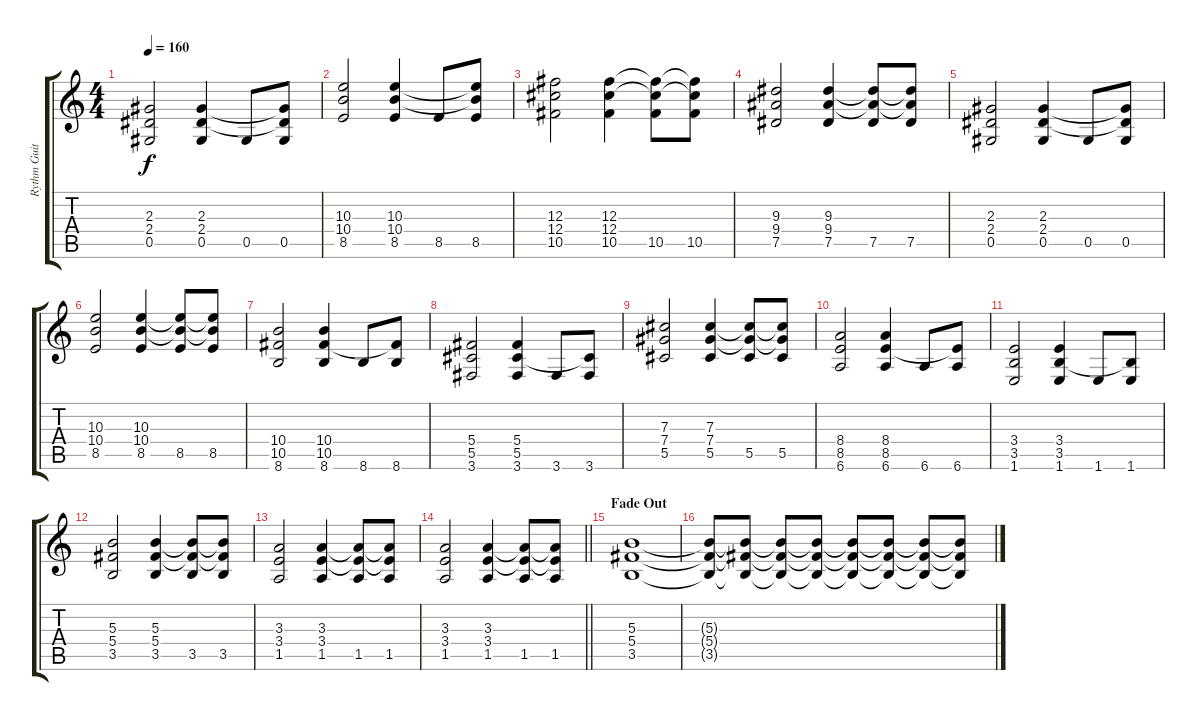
\track ("Rythm Guitar" "Rythm Guit") {instrument distortionguitar}
\staff {score tabs}
\tuning (Eb4 Bb3 Gb3 Db3 Ab2 Eb2) {hide}
\ts (4 4)
\tempo 160
\clef g2
\ks c
(2.3 2.4 0.5).2{dy f} (2.3 2.4 0.5).4 0.5.8 (2.3{t} 2.4{t} 0.5).8 |
(10.3 10.4 8.5).2 (10.3 10.4 8.5).4 8.5.8 (10.3{t} 10.4{t} 8.5).8 |
(12.3 12.4 10.5).2 (12.3 12.4 10.5).4 (12.3{t} 12.4{t} 10.5).8 (12.3{t} 12.4{t} 10.5).8 |
(9.3 9.4 7.5).2 (9.3 9.4 7.5).4 (9.3{t} 9.4{t} 7.5).8 (9.3{t} 9.4{t} 7.5).8 |
(2.3 2.4 0.5).2 (2.3 2.4 0.5).4 0.5.8 (2.3{t} 2.4{t} 0.5).8 |
(10.3 10.4 8.5).2 (10.3 10.4 8.5).4 (10.3{t} 10.4{t} 8.5).8 (10.3{t} 10.4{t} 8.5).8 |
(10.4 10.5 8.6).2 (10.4 10.5 8.6).4 8.6.8 (10.5{t} 8.6).8 |
(5.4 5.5 3.6).2 (5.4 5.5 3.6).4 3.6.8 (5.5{t} 3.6).8 |
(7.3 7.4 5.5).2 (7.3 7.4 5.5).4 (7.3{t} 7.4{t} 5.5).8 (7.3{t} 7.4{t} 5.5).8 |
(8.4 8.5 6.6).2 (8.4 8.5 6.6).4 6.6.8 (8.5{t} 6.6).8 |
(3.4 3.5 1.6).2 (3.4 3.5 1.6).4 1.6.8 (3.5{t} 1.6).8 |
(5.3 5.4 3.5).2 (5.3 5.4 3.5).4 (5.3{t} 5.4{t} 3.5).8 (5.3{t} 5.4{t} 3.5).8 |
(3.3 3.4 1.5).2 (3.3 3.4 1.5).4 (3.3{t} 3.4{t} 1.5).8 (3.3{t} 3.4{t} 1.5).8 |
\barLineRight lightlight
(3.3 3.4 1.5).2 (3.3 3.4 1.5).4 (3.3{t} 3.4{t} 1.5).8 (3.3{t} 3.4{t} 1.5).8 |
\section ("" "Fade Out")
(5.3 5.4 3.5).1 |
(5.3{t} 5.4{t} 3.5{t}).8{volume 12} (5.3{t} 5.4{t} 3.5{t}).8 (5.3{t} 5.4{t} 3.5{t}).8{volume 9} (5.3{t} 5.4{t} 3.5{t}).8 (5.3{t} 5.4{t} 3.5{t}).8{volume 7} (5.3{t} 5.4{t} 3.5{t}).8{volume 6} (5.3{t} 5.4{t} 3.5{t}).8{volume 4} (5.3{t} 5.4{t} 3.5{t}).8{volume 2}
